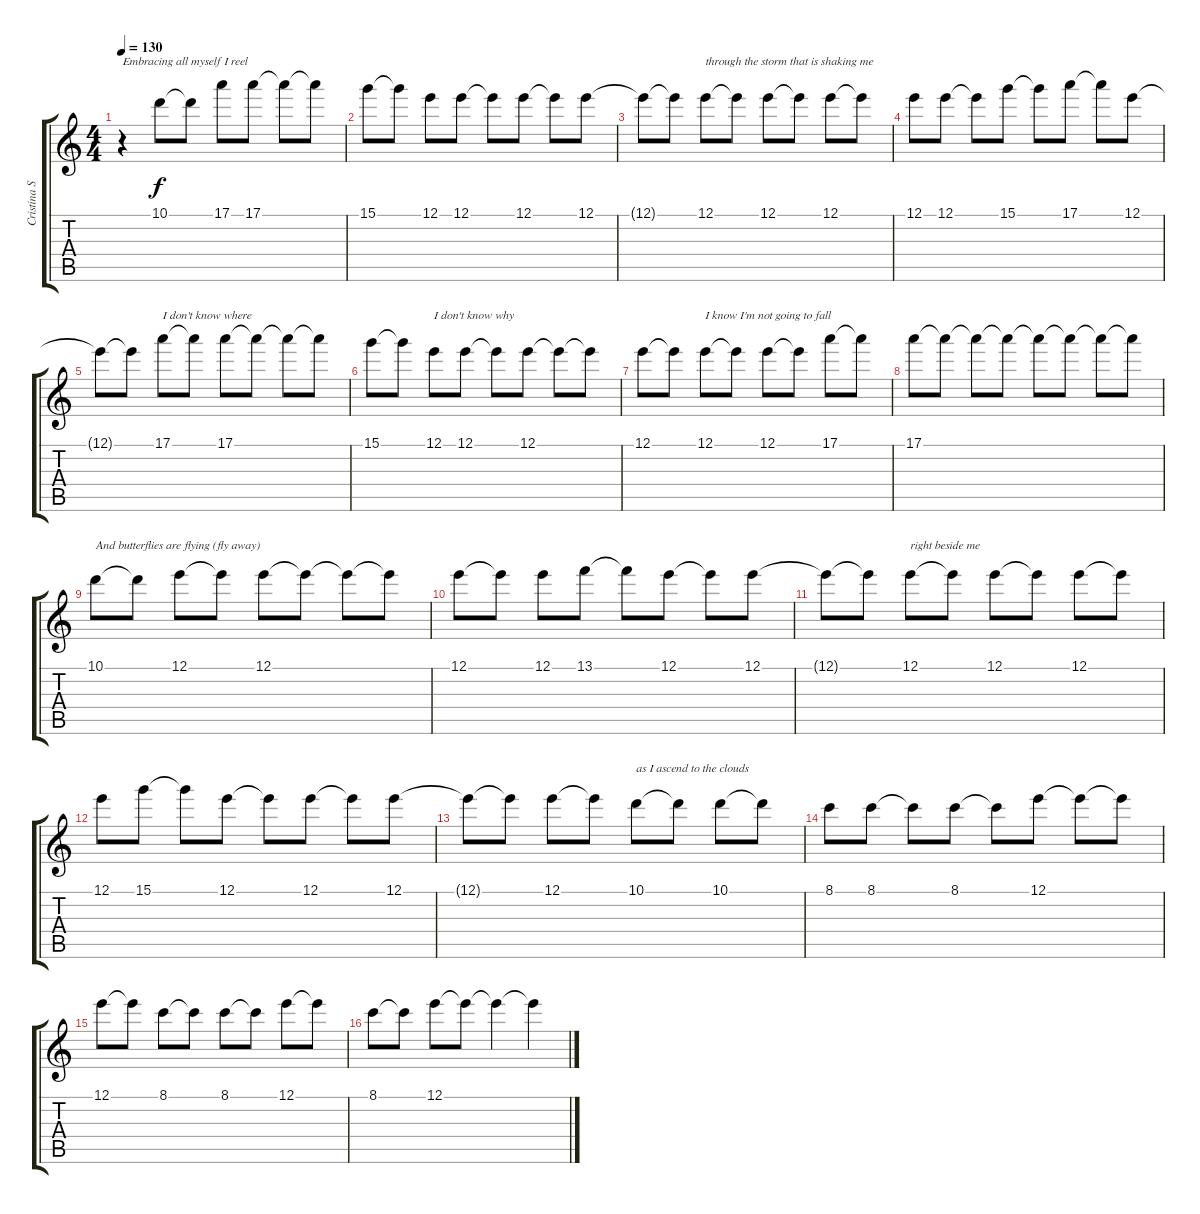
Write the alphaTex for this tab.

\track ("Cristina Scabbia" "Cristina S") {instrument overdrivenguitar}
\staff {score tabs}
\tuning (E4 B3 G3 D3 A2 E2) {hide}
\ts (4 4)
\tempo 130
\clef g2
\ks c
r.4{txt "Embracing all myself I reel" dy f} 10.1.8 10.1{t}.8 17.1.8 17.1.8 17.1{t}.8 17.1{t}.8 |
15.1.8 15.1{t}.8 12.1.8 12.1.8 12.1{t}.8 12.1.8 12.1{t}.8 12.1.8 |
12.1{t}.8 12.1{t}.8 12.1.8{txt "through the storm that is shaking me"} 12.1{t}.8 12.1.8 12.1{t}.8 12.1.8 12.1{t}.8 |
12.1.8 12.1.8 12.1{t}.8 15.1.8 15.1{t}.8 17.1.8 17.1{t}.8 12.1.8 |
12.1{t}.8 12.1{t}.8 17.1.8{txt "I don't know where"} 17.1{t}.8 17.1.8 17.1{t}.8 17.1{t}.8 17.1{t}.8 |
15.1.8 15.1{t}.8 12.1.8{txt "I don't know why"} 12.1.8 12.1{t}.8 12.1.8 12.1{t}.8 12.1{t}.8 |
12.1.8 12.1{t}.8 12.1.8{txt "I know I'm not going to fall"} 12.1{t}.8 12.1.8 12.1{t}.8 17.1.8 17.1{t}.8 |
17.1.8 17.1{t}.8 17.1{t}.8 17.1{t}.8 17.1{t}.8 17.1{t}.8 17.1{t}.8 17.1{t}.8 |
10.1.8{txt "And butterflies are flying (fly away)"} 10.1{t}.8 12.1.8 12.1{t}.8 12.1.8 12.1{t}.8 12.1{t}.8 12.1{t}.8 |
12.1.8 12.1{t}.8 12.1.8 13.1.8 13.1{t}.8 12.1.8 12.1{t}.8 12.1.8 |
12.1{t}.8 12.1{t}.8 12.1.8{txt "right beside me"} 12.1{t}.8 12.1.8 12.1{t}.8 12.1.8 12.1{t}.8 |
12.1.8 15.1.8 15.1{t}.8 12.1.8 12.1{t}.8 12.1.8 12.1{t}.8 12.1.8 |
12.1{t}.8 12.1{t}.8 12.1.8 12.1{t}.8 10.1.8{txt "as I ascend to the clouds"} 10.1{t}.8 10.1.8 10.1{t}.8 |
8.1.8 8.1.8 8.1{t}.8 8.1.8 8.1{t}.8 12.1.8 12.1{t}.8 12.1{t}.8 |
12.1.8 12.1{t}.8 8.1.8 8.1{t}.8 8.1.8 8.1{t}.8 12.1.8 12.1{t}.8 |
8.1.8 8.1{t}.8 12.1.8 12.1{t}.8 12.1{t}.4 12.1{t}.4
